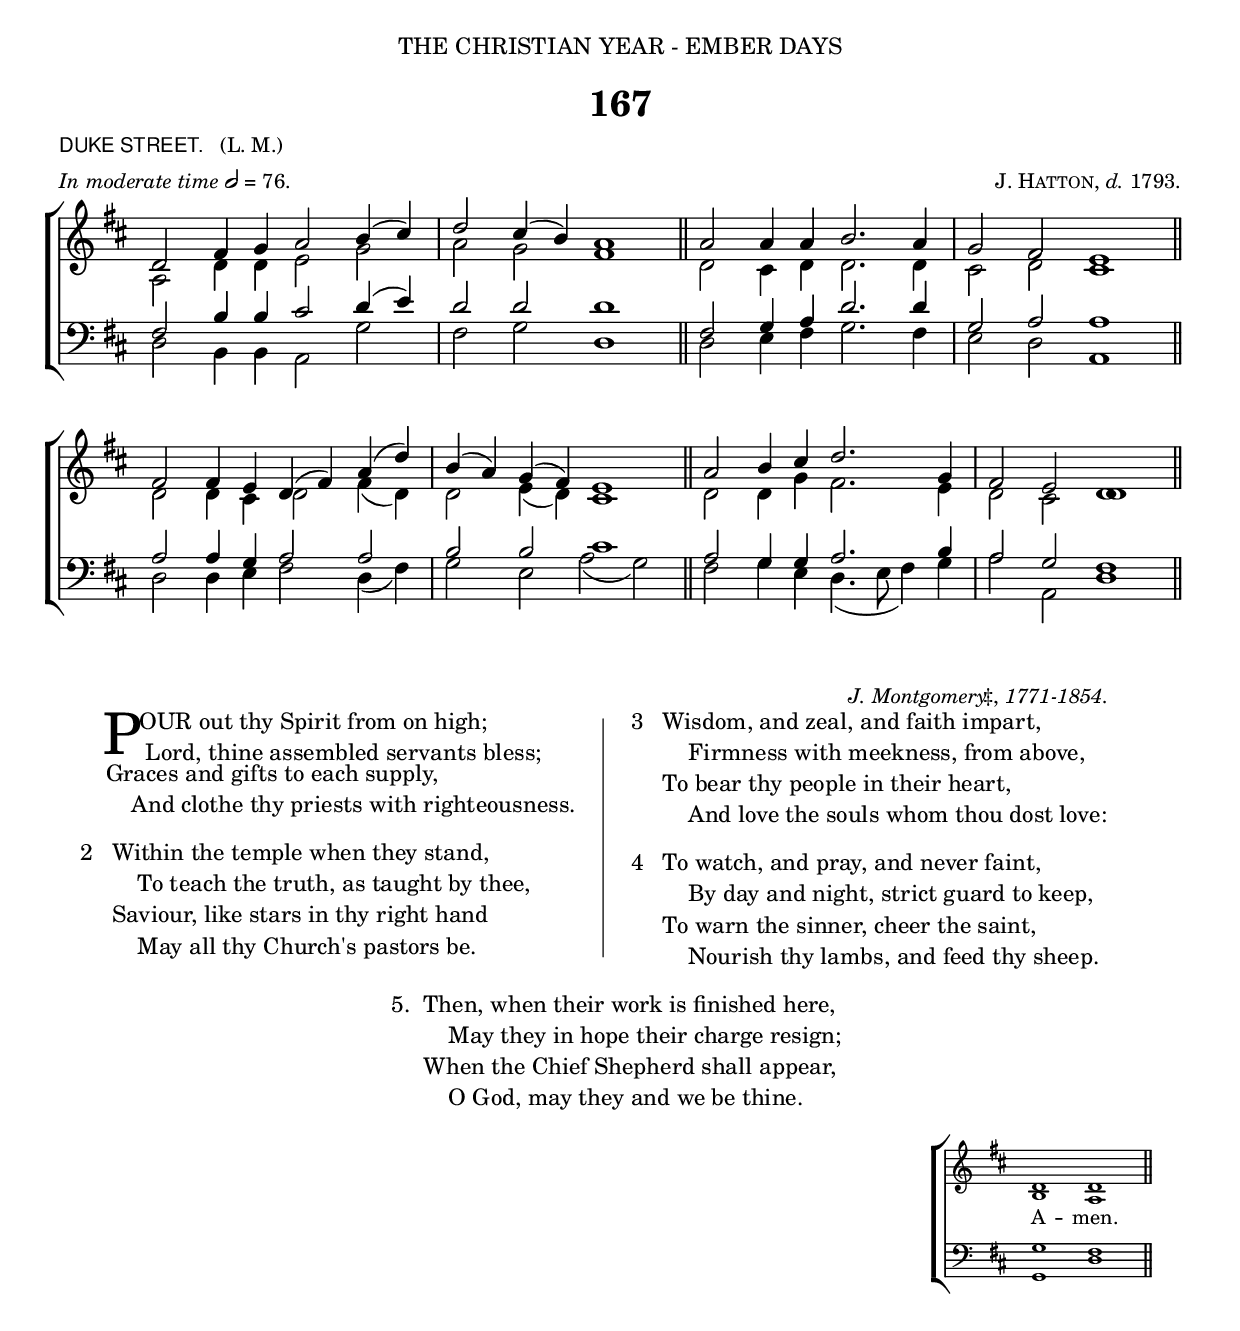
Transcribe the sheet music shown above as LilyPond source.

%%%% 268b.png
%%%% Hymn 167. Duke Street Pour out thy Spirit from on high.
%%%% Rev 2.

\version "2.10"

\header {
  dedication = \markup {  \center-align { "THE CHRISTIAN YEAR - EMBER DAYS"
	\hspace #0.1 }}	
	
	title = "167"   
  
  poet = \markup { \small {  \line { \sans { "DUKE STREET."} \hspace #1 \roman {"(L. M.)"}} }}
  
  meter = \markup { \small { \italic {In moderate time} \general-align #Y #DOWN \note #"2" #0.5 = 76.} }
  
  arranger = \markup { \small { \smallCaps "J. Hatton," \italic "d." "1793." }}
  
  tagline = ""
}

%%%%%%%%%%%%%%%%%%%%%%%%%%% Macros

%%% merge. Macro to pull note slightly leftwards.  Used to produce those partially merged wholenotes 

merge = \once \override NoteColumn #'force-hshift = #-0.01

%%% Used to pull a note left. Used when a slurred note pair straddles a longer note above when notecolumn force-hshift does not work 		 

straddle =  { \once \override Score.SeparationItem #'padding = #2
              \once \override NoteHead #'X-offset = #-1.2
              \once \override Stem #'X-offset = #-1.2 }


%%%%%%%%%%%%%%%%%%%%%%%%%%% End of macro definitions

%%% SATB voices

global = {
  \time 4/2
  \key d \major
  \set Staff.midiInstrument = "church organ"
}

soprano = \relative c' { 
  d2 fis4 g a2 b4( cis) | d2 cis4( b) a1 \bar "||" a2 a4 a b2. a4 | g2 fis e1 \bar "||" \break
  fis2 fis4 e d( fis) a( d) | b( a) g( fis) e1 \bar "||" a2 b4 cis d2. g,4 | fis2 e d1 \bar "||"
} 
   
alto = \relative c' {  
  a2 d4 d e2 g | a g fis1 \bar "||" d2 cis4 d d2. d4 | cis2 d cis1 \bar "||"
  d2 d4 cis d2 fis4( d) | d2 e4 ( d) cis1 \bar "||" d2 d4 g  fis2. e4 | d2 cis \merge d1 \bar "||"
}

tenor = \relative c {\clef bass 
  fis2 b4 b cis2 d4( e) | d2 d d1 \bar "||" fis,2 g4 a d2. d4 | g,2 a a1 \bar "||"
  a2 a4 g a2 a | b b cis1 \bar "||" a2 g4 g a2. b4 | a2 g fis1 \bar "||"
}

bass = \relative c {\clef bass 
  d2 b4 b a2 g'2 | fis2 g d1 \bar "||" d2 e4 fis g2. fis4 | e2 d a1 \bar "||"
  d2 d4 e fis2 d4( fis) | g2 e \straddle a( g) | fis2 g4 e d4.( e8 fis4)  g | a2 a, d1 \bar "||"
}

#(ly:set-option 'point-and-click #f)

\paper {
  #(set-paper-size "a4")
%  annotate-spacing = ##t
  print-page-number = ##f
  ragged-last-bottom = ##t
  ragged-bottom = ##t
}

\book{

%%% Score block	

\score{
\new ChoirStaff	
<<
	\context Staff = upper << 
	\context Voice = sopranos { \voiceOne \global \soprano }
	\context Voice = altos    { \voiceTwo \global \alto }
	                      >>
	\context Staff = lower <<
	\context Voice = tenors { \voiceOne \global \tenor }
	\context Voice = basses { \voiceTwo \global \bass }
			        >>
>>
\layout {
		indent=0
		\context { \Score \remove "Bar_number_engraver" }
		\context { \Staff \remove "Time_signature_engraver" }
		\context { \Score \remove "Mark_engraver"  }
                \context { \Staff \consists "Mark_engraver"  }
	} %% close layout

\midi { \context { \Score tempoWholesPerMinute = #(ly:make-moment 76 2) }}      
  	
	
} %%% Score bracket

%%% Lyric attributions and titles

\markup { \small { \hspace #76 \italic "J. Montgomery" \hspace #-1 "‡," \italic "1771-1854." }}

%%% Main lyric block
%%% To fit on one page, lyrics are in 3 columns: column 1 (verses ), column 2 (a dividing line), column 3 (verses); centred last verse

\markup { \hspace #2  %%add space as necc. to center the entire block of lyrics
          \column { %%% super column for entire block of lyrics
	    \line { %% a master line of 3 columns, two for lyrics and one column of a separator line
		\column { %% column 1
	                 \column { %%verse 1 is a column of 2 lines  
	                  \line { \hspace #2.2 \column { \lower #2.4 \fontsize #8 "P" }   %%Drop Cap goes here
				  \hspace #-1.4    %% adjust this if other letters are too far from Drop Cap
				  \column  { \raise #0.0 " OUR out thy Spirit from on high;"
			                                 "  Lord, thine assembled servants bless;" } }     
	                  \line {  \hspace #2.5  %%adjust hspace until this line left edge is flush with Drop Cap
				   \lower  #1.56  %%adjust this until the line spacing looks right
				   \column {   
					   "Graces and gifts to each supply,"
					   "    And clothe thy priests with righteousness."
					   "             " %%% adds vertical spacing between verse
			  		}} 
			         } %%% finish verse 1
           		\line { "2  "
			   \column {	     
				   "Within the temple when they stand,"
				   "    To teach the truth, as taught by thee,"
				   "Saviour, like stars in thy right hand"
				   "    May all thy Church's pastors be."
				   "             " %%% adds vertical spacing between verse
			}}
		}  %% finish Page column 1
		
	\hspace #2 %%adds horizontal space columns 1 and 2   
			   
	\column { \filled-box #'(0.0 . 0.1) #'( -22 . 1) #0 }   %%% Column 2. This is the line dviding the columns 1 and 3. 
			   	   
	\hspace #2 %%adds horizontal space between columns 2 and 3	
	
	\column { %%start page column 3		
			\line {"3  "
			   \column {	     
				   "Wisdom, and zeal, and faith impart,"
				   "    Firmness with meekness, from above,"
				   "To bear thy people in their heart,"
				   "    And love the souls whom thou dost love:"
				   "             " %%% adds vertical spacing between verse
			}}
			\line {"4  "
			    \column {	     
				    "To watch, and pray, and never faint,"
				    "    By day and night, strict guard to keep,"
				    "To warn the sinner, cheer the saint,"
				    "    Nourish thy lambs, and feed thy sheep."
				    "             " %%% adds vertical spacing between verse
			}}
	    } %%% end column 3
     } %%% end master-line
     %%% centred last verse
			\line { \hspace #30 "5. "
			     \column {	     
				     "Then, when their work is finished here,"
				     "    May they in hope their charge resign;"
				     "When the Chief Shepherd shall appear,"
				     "    O God, may they and we be thine."
			}}
   } %%% super column bracket
} %%% lyrics markup bracket


%%% Amen score block
\score{
  \new ChoirStaff
   <<
        \context Staff = upper \with { fontSize = #-3  \override StaffSymbol #'staff-space = #(magstep -2) }  
	                      << 
	\context Voice = "sopranos" { \relative c' { \clef treble \global \voiceOne d1 d1 \bar "||" }}
	\context Voice = "altos"    { \relative c' {  \clef treble \global \voiceTwo b1 a1 \bar "||" }}
	                      >>
			      
	\context Lyrics \lyricsto "altos" { \override LyricText #'font-size = #-1 A -- men. }
	
	\context Staff = lower \with { fontSize = #-3  \override StaffSymbol #'staff-space = #(magstep -2) }  
	                       <<
	\context Voice = "tenors" { \relative c { \clef bass \global \voiceThree g'1 fis1 \bar "||" }}
	\context Voice = "basses" { \relative c { \clef bass \global \voiceFour  g1 d'1 \bar "||" }}
			        >> 
  >>			      
\header { breakbefore = ##f piece = " " opus = " " }
\layout { 
	\context { \Score timing = ##f }
	ragged-right = ##t
	indent = 15\cm
	\context { \Staff \remove Time_signature_engraver }

       }

\midi { \context { \Score tempoWholesPerMinute = #(ly:make-moment 76 2) }}  %%Amen midi       
       
}  


} %%% book bracket
